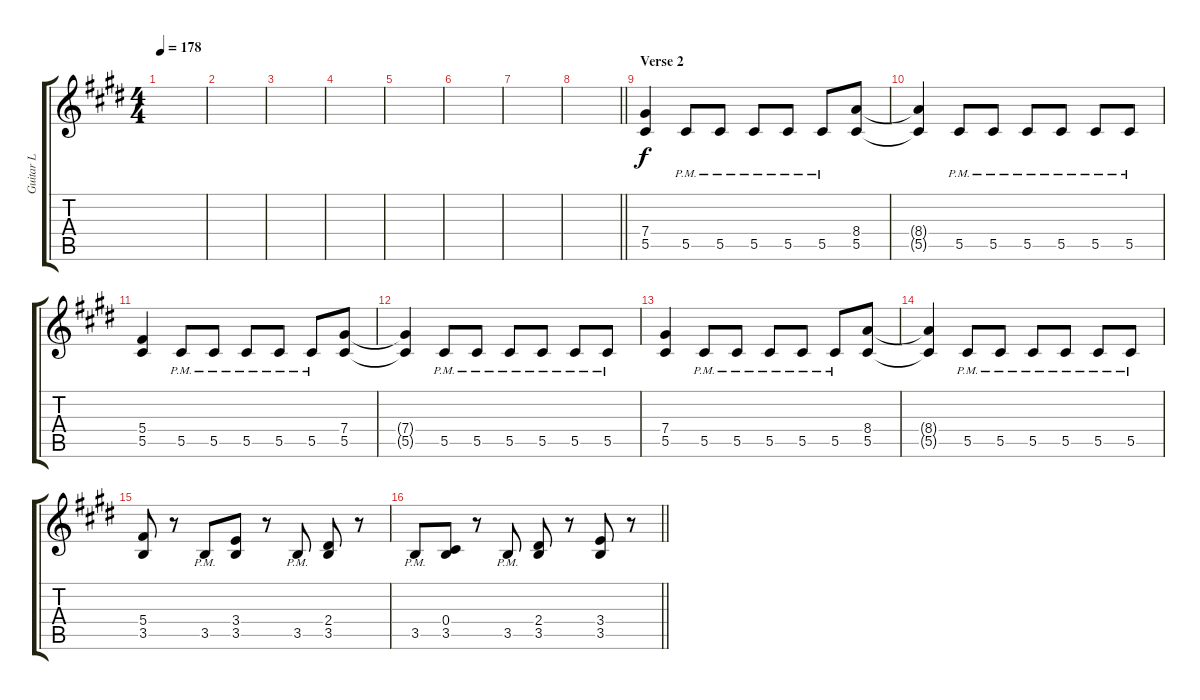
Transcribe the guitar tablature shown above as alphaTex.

\track ("Guitar L" "Guitar L") {instrument distortionguitar}
\staff {score tabs}
\tuning (Eb4 Bb3 Gb3 Db3 Ab2 Db2) {hide}
\ts (4 4)
\tempo 178
\clef g2
\ks e
|
|
|
|
|
|
|
\barLineRight lightlight
|
\section ("" "Verse 2")
(7.4 5.5).4 5.5{pm}.8 5.5{pm}.8 5.5{pm}.8 5.5{pm}.8 5.5{pm}.8 (8.4 5.5).8 |
(8.4{t} 5.5{t}).4 5.5{pm}.8 5.5{pm}.8 5.5{pm}.8 5.5{pm}.8 5.5{pm}.8 5.5{pm}.8 |
(5.4 5.5).4 5.5{pm}.8 5.5{pm}.8 5.5{pm}.8 5.5{pm}.8 5.5{pm}.8 (7.4 5.5).8 |
(7.4{t} 5.5{t}).4 5.5{pm}.8 5.5{pm}.8 5.5{pm}.8 5.5{pm}.8 5.5{pm}.8 5.5{pm}.8 |
(7.4 5.5).4 5.5{pm}.8 5.5{pm}.8 5.5{pm}.8 5.5{pm}.8 5.5{pm}.8 (8.4 5.5).8 |
(8.4{t} 5.5{t}).4 5.5{pm}.8 5.5{pm}.8 5.5{pm}.8 5.5{pm}.8 5.5{pm}.8 5.5{pm}.8 |
(5.4 3.5).8 r.8 3.5{pm}.8 (3.4 3.5).8 r.8 3.5{pm}.8 (2.4 3.5).8 r.8 |
\barLineRight lightlight
3.5{pm}.8 (0.4 3.5).8 r.8 3.5{pm}.8 (2.4 3.5).8 r.8 (3.4 3.5).8 r.8
